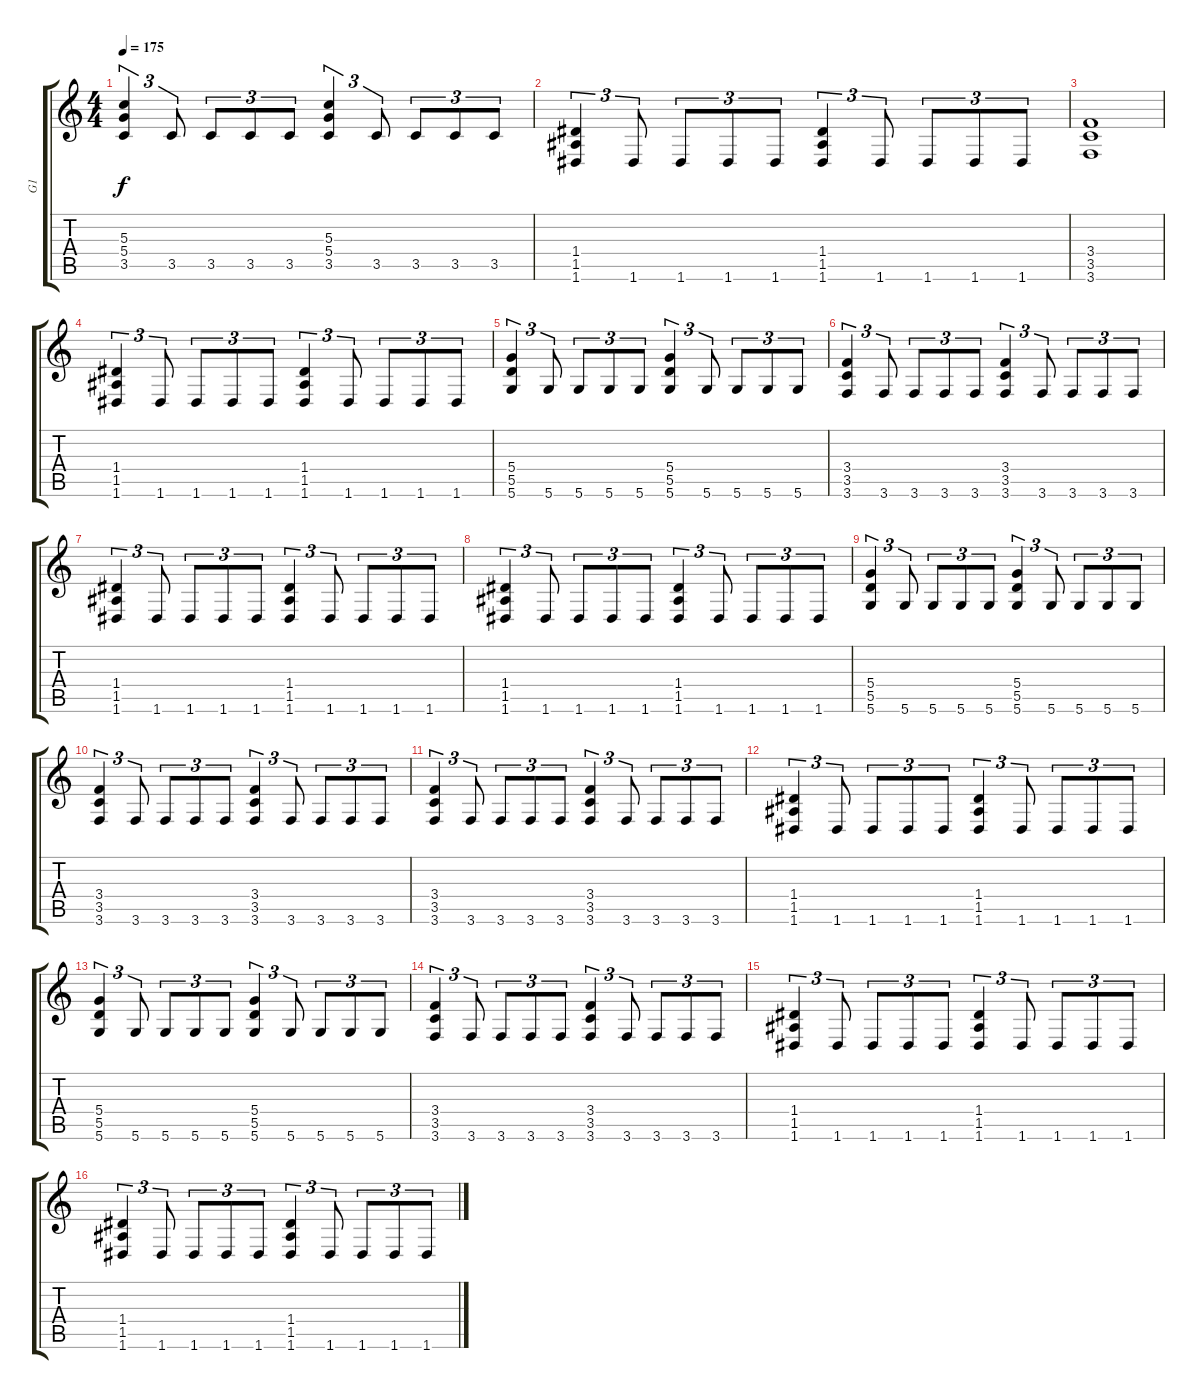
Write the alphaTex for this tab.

\track ("G1" "G1") {instrument distortionguitar}
\staff {score tabs}
\tuning (E4 B3 G3 D3 A2 D2) {hide}
\ts (4 4)
\tempo 175
\clef g2
\ks c
(5.3 5.4 3.5).4{tu (3 2) dy f} 3.5.8{tu (3 2)} 3.5.8{tu (3 2)} 3.5.8{tu (3 2)} 3.5.8{tu (3 2)} (5.3 5.4 3.5).4{tu (3 2)} 3.5.8{tu (3 2)} 3.5.8{tu (3 2)} 3.5.8{tu (3 2)} 3.5.8{tu (3 2)} |
(1.4 1.5 1.6).4{tu (3 2)} 1.6.8{tu (3 2)} 1.6.8{tu (3 2)} 1.6.8{tu (3 2)} 1.6.8{tu (3 2)} (1.4 1.5 1.6).4{tu (3 2)} 1.6.8{tu (3 2)} 1.6.8{tu (3 2)} 1.6.8{tu (3 2)} 1.6.8{tu (3 2)} |
(3.4 3.5 3.6).1 |
(1.4 1.5 1.6).4{tu (3 2)} 1.6.8{tu (3 2)} 1.6.8{tu (3 2)} 1.6.8{tu (3 2)} 1.6.8{tu (3 2)} (1.4 1.5 1.6).4{tu (3 2)} 1.6.8{tu (3 2)} 1.6.8{tu (3 2)} 1.6.8{tu (3 2)} 1.6.8{tu (3 2)} |
(5.4 5.5 5.6).4{tu (3 2)} 5.6.8{tu (3 2)} 5.6.8{tu (3 2)} 5.6.8{tu (3 2)} 5.6.8{tu (3 2)} (5.4 5.5 5.6).4{tu (3 2)} 5.6.8{tu (3 2)} 5.6.8{tu (3 2)} 5.6.8{tu (3 2)} 5.6.8{tu (3 2)} |
(3.4 3.5 3.6).4{tu (3 2)} 3.6.8{tu (3 2)} 3.6.8{tu (3 2)} 3.6.8{tu (3 2)} 3.6.8{tu (3 2)} (3.4 3.5 3.6).4{tu (3 2)} 3.6.8{tu (3 2)} 3.6.8{tu (3 2)} 3.6.8{tu (3 2)} 3.6.8{tu (3 2)} |
(1.4 1.5 1.6).4{tu (3 2)} 1.6.8{tu (3 2)} 1.6.8{tu (3 2)} 1.6.8{tu (3 2)} 1.6.8{tu (3 2)} (1.4 1.5 1.6).4{tu (3 2)} 1.6.8{tu (3 2)} 1.6.8{tu (3 2)} 1.6.8{tu (3 2)} 1.6.8{tu (3 2)} |
(1.4 1.5 1.6).4{tu (3 2)} 1.6.8{tu (3 2)} 1.6.8{tu (3 2)} 1.6.8{tu (3 2)} 1.6.8{tu (3 2)} (1.4 1.5 1.6).4{tu (3 2)} 1.6.8{tu (3 2)} 1.6.8{tu (3 2)} 1.6.8{tu (3 2)} 1.6.8{tu (3 2)} |
(5.4 5.5 5.6).4{tu (3 2)} 5.6.8{tu (3 2)} 5.6.8{tu (3 2)} 5.6.8{tu (3 2)} 5.6.8{tu (3 2)} (5.4 5.5 5.6).4{tu (3 2)} 5.6.8{tu (3 2)} 5.6.8{tu (3 2)} 5.6.8{tu (3 2)} 5.6.8{tu (3 2)} |
(3.4 3.5 3.6).4{tu (3 2)} 3.6.8{tu (3 2)} 3.6.8{tu (3 2)} 3.6.8{tu (3 2)} 3.6.8{tu (3 2)} (3.4 3.5 3.6).4{tu (3 2)} 3.6.8{tu (3 2)} 3.6.8{tu (3 2)} 3.6.8{tu (3 2)} 3.6.8{tu (3 2)} |
(3.4 3.5 3.6).4{tu (3 2)} 3.6.8{tu (3 2)} 3.6.8{tu (3 2)} 3.6.8{tu (3 2)} 3.6.8{tu (3 2)} (3.4 3.5 3.6).4{tu (3 2)} 3.6.8{tu (3 2)} 3.6.8{tu (3 2)} 3.6.8{tu (3 2)} 3.6.8{tu (3 2)} |
(1.4 1.5 1.6).4{tu (3 2)} 1.6.8{tu (3 2)} 1.6.8{tu (3 2)} 1.6.8{tu (3 2)} 1.6.8{tu (3 2)} (1.4 1.5 1.6).4{tu (3 2)} 1.6.8{tu (3 2)} 1.6.8{tu (3 2)} 1.6.8{tu (3 2)} 1.6.8{tu (3 2)} |
(5.4 5.5 5.6).4{tu (3 2)} 5.6.8{tu (3 2)} 5.6.8{tu (3 2)} 5.6.8{tu (3 2)} 5.6.8{tu (3 2)} (5.4 5.5 5.6).4{tu (3 2)} 5.6.8{tu (3 2)} 5.6.8{tu (3 2)} 5.6.8{tu (3 2)} 5.6.8{tu (3 2)} |
(3.4 3.5 3.6).4{tu (3 2)} 3.6.8{tu (3 2)} 3.6.8{tu (3 2)} 3.6.8{tu (3 2)} 3.6.8{tu (3 2)} (3.4 3.5 3.6).4{tu (3 2)} 3.6.8{tu (3 2)} 3.6.8{tu (3 2)} 3.6.8{tu (3 2)} 3.6.8{tu (3 2)} |
(1.4 1.5 1.6).4{tu (3 2)} 1.6.8{tu (3 2)} 1.6.8{tu (3 2)} 1.6.8{tu (3 2)} 1.6.8{tu (3 2)} (1.4 1.5 1.6).4{tu (3 2)} 1.6.8{tu (3 2)} 1.6.8{tu (3 2)} 1.6.8{tu (3 2)} 1.6.8{tu (3 2)} |
(1.4 1.5 1.6).4{tu (3 2)} 1.6.8{tu (3 2)} 1.6.8{tu (3 2)} 1.6.8{tu (3 2)} 1.6.8{tu (3 2)} (1.4 1.5 1.6).4{tu (3 2)} 1.6.8{tu (3 2)} 1.6.8{tu (3 2)} 1.6.8{tu (3 2)} 1.6.8{tu (3 2)}
